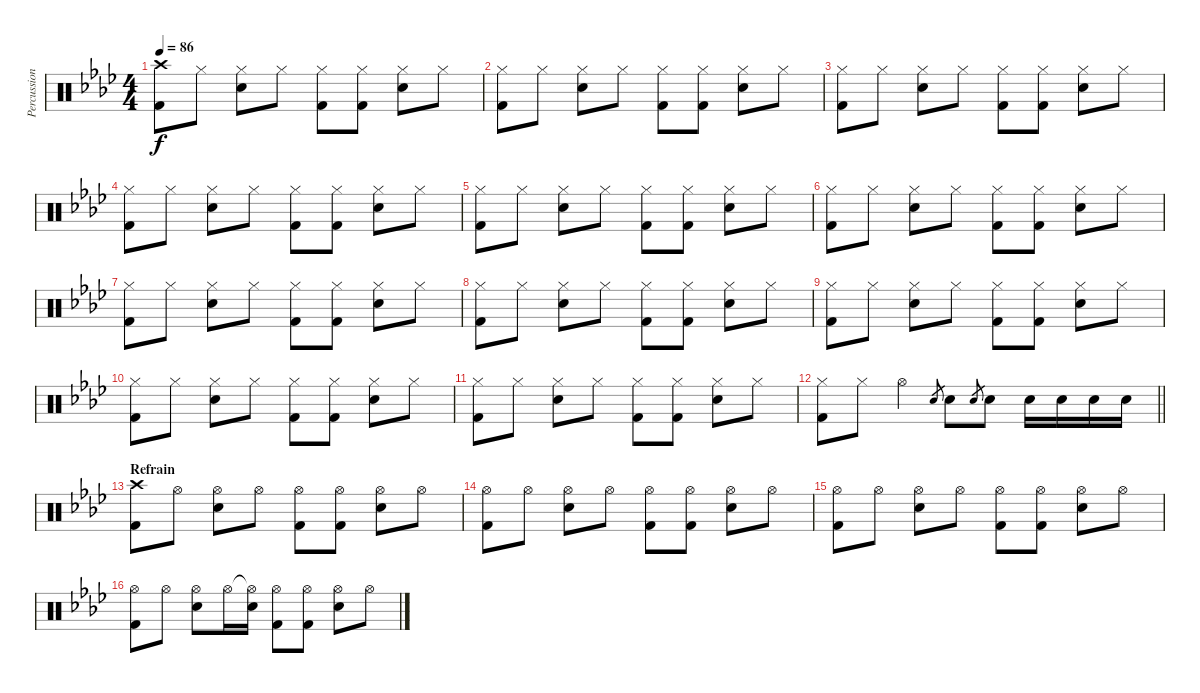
\track ("Percussions" "Percussion") {instrument percussion}
\staff {score}
\articulation defaults
\ts (4 4)
\tempo 86
\clef neutral
\ks ab
("Crash high (hit)" "Kick (hit) 2").8{dy f} "Hi-Hat (closed)".8 ("Hi-Hat (closed)" "Snare (hit) 2").8 "Hi-Hat (closed)".8 ("Hi-Hat (closed)" "Kick (hit) 2").8 ("Hi-Hat (closed)" "Kick (hit) 2").8 ("Hi-Hat (closed)" "Snare (hit) 2").8 "Hi-Hat (closed)".8 |
("Hi-Hat (closed)" "Kick (hit) 2").8 "Hi-Hat (closed)".8 ("Hi-Hat (closed)" "Snare (hit) 2").8 "Hi-Hat (closed)".8 ("Hi-Hat (closed)" "Kick (hit) 2").8 ("Hi-Hat (closed)" "Kick (hit) 2").8 ("Hi-Hat (closed)" "Snare (hit) 2").8 "Hi-Hat (closed)".8 |
("Hi-Hat (closed)" "Kick (hit) 2").8 "Hi-Hat (closed)".8 ("Hi-Hat (closed)" "Snare (hit) 2").8 "Hi-Hat (closed)".8 ("Hi-Hat (closed)" "Kick (hit) 2").8 ("Hi-Hat (closed)" "Kick (hit) 2").8 ("Hi-Hat (closed)" "Snare (hit) 2").8 "Hi-Hat (closed)".8 |
("Hi-Hat (closed)" "Kick (hit) 2").8 "Hi-Hat (closed)".8 ("Hi-Hat (closed)" "Snare (hit) 2").8 "Hi-Hat (closed)".8 ("Hi-Hat (closed)" "Kick (hit) 2").8 ("Hi-Hat (closed)" "Kick (hit) 2").8 ("Hi-Hat (closed)" "Snare (hit) 2").8 "Hi-Hat (closed)".8 |
("Hi-Hat (closed)" "Kick (hit) 2").8 "Hi-Hat (closed)".8 ("Hi-Hat (closed)" "Snare (hit) 2").8 "Hi-Hat (closed)".8 ("Hi-Hat (closed)" "Kick (hit) 2").8 ("Hi-Hat (closed)" "Kick (hit) 2").8 ("Hi-Hat (closed)" "Snare (hit) 2").8 "Hi-Hat (closed)".8 |
("Hi-Hat (closed)" "Kick (hit) 2").8 "Hi-Hat (closed)".8 ("Hi-Hat (closed)" "Snare (hit) 2").8 "Hi-Hat (closed)".8 ("Hi-Hat (closed)" "Kick (hit) 2").8 ("Hi-Hat (closed)" "Kick (hit) 2").8 ("Hi-Hat (closed)" "Snare (hit) 2").8 "Hi-Hat (closed)".8 |
("Hi-Hat (closed)" "Kick (hit) 2").8 "Hi-Hat (closed)".8 ("Hi-Hat (closed)" "Snare (hit) 2").8 "Hi-Hat (closed)".8 ("Hi-Hat (closed)" "Kick (hit) 2").8 ("Hi-Hat (closed)" "Kick (hit) 2").8 ("Hi-Hat (closed)" "Snare (hit) 2").8 "Hi-Hat (closed)".8 |
("Hi-Hat (closed)" "Kick (hit) 2").8 "Hi-Hat (closed)".8 ("Hi-Hat (closed)" "Snare (hit) 2").8 "Hi-Hat (closed)".8 ("Hi-Hat (closed)" "Kick (hit) 2").8 ("Hi-Hat (closed)" "Kick (hit) 2").8 ("Hi-Hat (closed)" "Snare (hit) 2").8 "Hi-Hat (closed)".8 |
("Hi-Hat (closed)" "Kick (hit) 2").8 "Hi-Hat (closed)".8 ("Hi-Hat (closed)" "Snare (hit) 2").8 "Hi-Hat (closed)".8 ("Hi-Hat (closed)" "Kick (hit) 2").8 ("Hi-Hat (closed)" "Kick (hit) 2").8 ("Hi-Hat (closed)" "Snare (hit) 2").8 "Hi-Hat (closed)".8 |
("Hi-Hat (closed)" "Kick (hit) 2").8 "Hi-Hat (closed)".8 ("Hi-Hat (closed)" "Snare (hit) 2").8 "Hi-Hat (closed)".8 ("Hi-Hat (closed)" "Kick (hit) 2").8 ("Hi-Hat (closed)" "Kick (hit) 2").8 ("Hi-Hat (closed)" "Snare (hit) 2").8 "Hi-Hat (closed)".8 |
("Hi-Hat (closed)" "Kick (hit) 2").8 "Hi-Hat (closed)".8 ("Hi-Hat (closed)" "Snare (hit) 2").8 "Hi-Hat (closed)".8 ("Hi-Hat (closed)" "Kick (hit) 2").8 ("Hi-Hat (closed)" "Kick (hit) 2").8 ("Hi-Hat (closed)" "Snare (hit) 2").8 "Hi-Hat (closed)".8 |
\barLineRight lightlight
("Hi-Hat (closed)" "Kick (hit) 2").8 "Hi-Hat (closed)".8 "Hi-Hat (open)".4 "Snare (hit) 2".8{gr} "Snare (hit) 2".8 "Snare (hit) 2".8{gr} "Snare (hit) 2".8 "Snare (hit) 2".16 "Snare (hit) 2".16 "Snare (hit) 2".16 "Snare (hit) 2".16 |
\section ("" "Refrain")
("Crash high (hit)" "Kick (hit) 2").8 "Hi-Hat (open)".8 ("Hi-Hat (open)" "Snare (hit) 2").8 "Hi-Hat (open)".8 ("Hi-Hat (open)" "Kick (hit) 2").8 ("Hi-Hat (open)" "Kick (hit) 2").8 ("Hi-Hat (open)" "Snare (hit) 2").8 "Hi-Hat (open)".8 |
("Hi-Hat (open)" "Kick (hit) 2").8 "Hi-Hat (open)".8 ("Hi-Hat (open)" "Snare (hit) 2").8 "Hi-Hat (open)".8 ("Hi-Hat (open)" "Kick (hit) 2").8 ("Hi-Hat (open)" "Kick (hit) 2").8 ("Hi-Hat (open)" "Snare (hit) 2").8 "Hi-Hat (open)".8 |
("Hi-Hat (open)" "Kick (hit) 2").8 "Hi-Hat (open)".8 ("Hi-Hat (open)" "Snare (hit) 2").8 "Hi-Hat (open)".8 ("Hi-Hat (open)" "Kick (hit) 2").8 ("Hi-Hat (open)" "Kick (hit) 2").8 ("Hi-Hat (open)" "Snare (hit) 2").8 "Hi-Hat (open)".8 |
("Hi-Hat (open)" "Kick (hit) 2").8 "Hi-Hat (open)".8 ("Hi-Hat (open)" "Snare (hit) 2").8 "Hi-Hat (open)".16 ("Hi-Hat (open)"{t} "Snare (hit) 2").16 ("Hi-Hat (open)" "Kick (hit) 2").8 ("Hi-Hat (open)" "Kick (hit) 2").8 ("Hi-Hat (open)" "Snare (hit) 2").8 "Hi-Hat (open)".8
